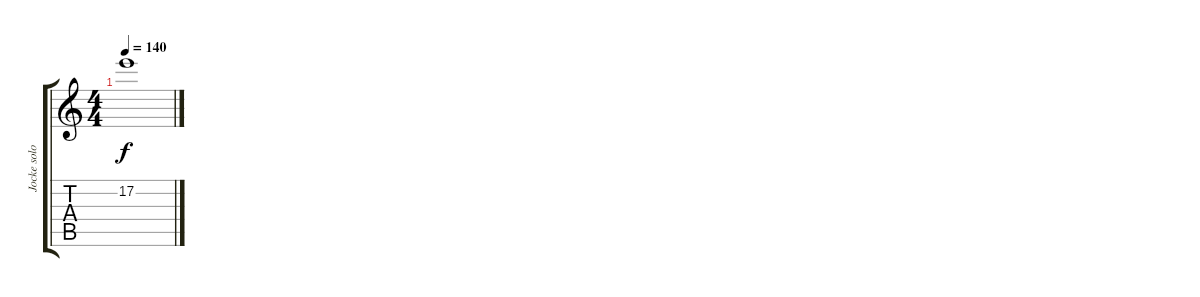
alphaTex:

\track ("Jocke solo" "Jocke solo") {instrument distortionguitar}
\staff {score tabs}
\tuning (E4 B3 G3 D3 A2 E2) {hide}
\ts (4 4)
\tempo 140
\clef g2
\ks c
17.2.1{dy f}
